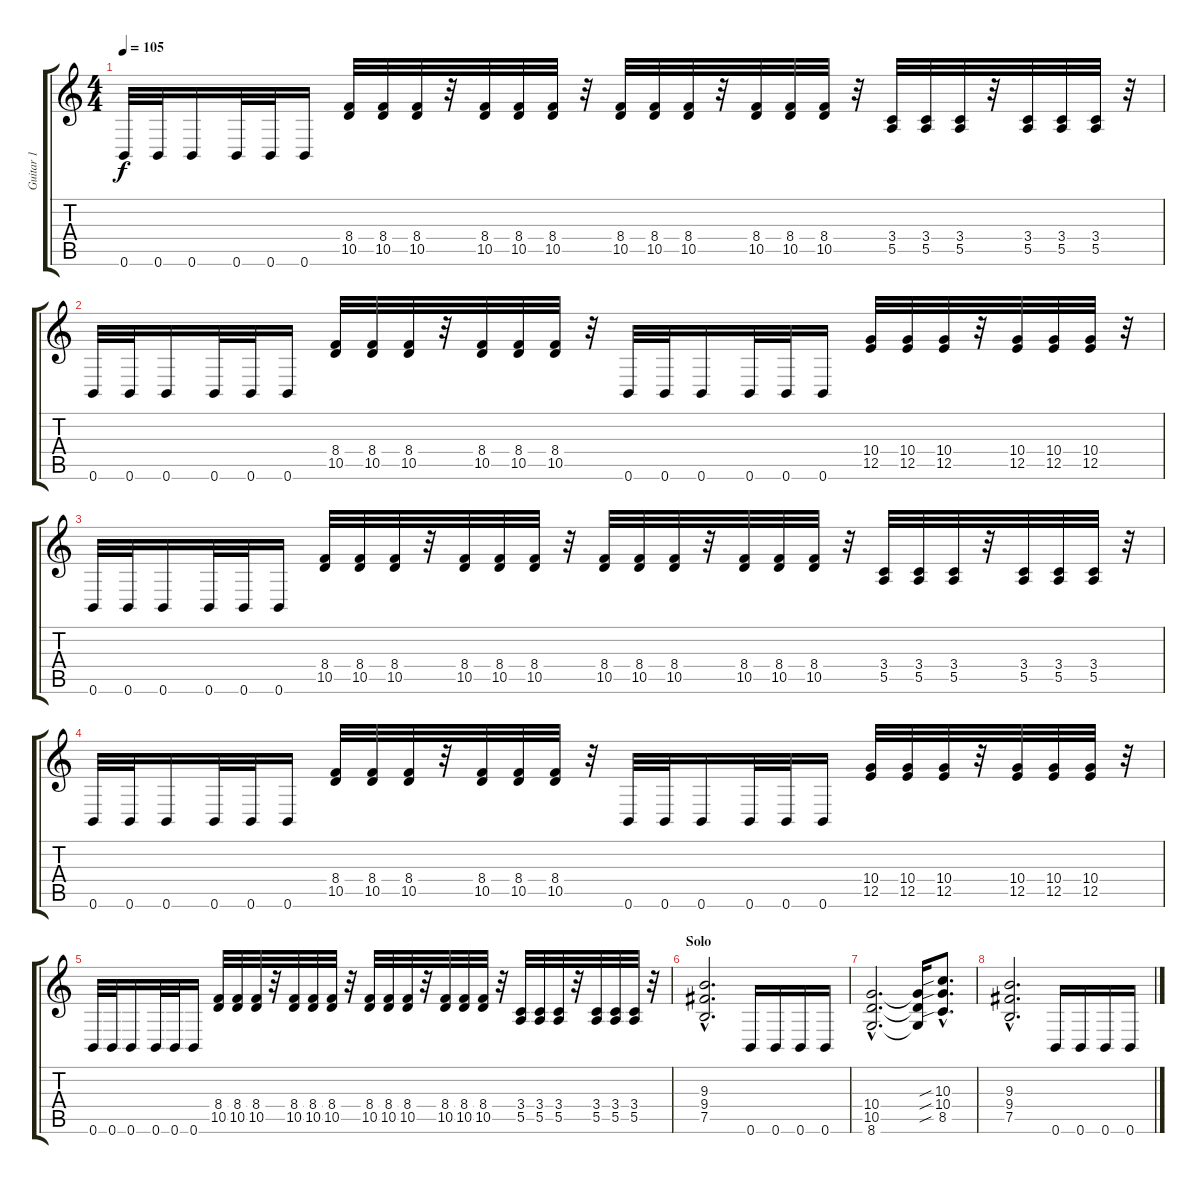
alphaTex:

\track ("Guitar 1" "Guitar 1") {instrument distortionguitar}
\staff {score tabs}
\tuning (B3 Gb3 D3 A2 E2 B1) {hide}
\ts (4 4)
\tempo 105
\clef g2
\ks c
0.6.32{dy f} 0.6.32 0.6.16 0.6.32 0.6.32 0.6.16 (8.4 10.5).32 (8.4 10.5).32 (8.4 10.5).32 r.32 (8.4 10.5).32 (8.4 10.5).32 (8.4 10.5).32 r.32 (8.4 10.5).32 (8.4 10.5).32 (8.4 10.5).32 r.32 (8.4 10.5).32 (8.4 10.5).32 (8.4 10.5).32 r.32 (3.4 5.5).32 (3.4 5.5).32 (3.4 5.5).32 r.32 (3.4 5.5).32 (3.4 5.5).32 (3.4 5.5).32 r.32 |
0.6.32 0.6.32 0.6.16 0.6.32 0.6.32 0.6.16 (8.4 10.5).32 (8.4 10.5).32 (8.4 10.5).32 r.32 (8.4 10.5).32 (8.4 10.5).32 (8.4 10.5).32 r.32 0.6.32 0.6.32 0.6.16 0.6.32 0.6.32 0.6.16 (10.4 12.5).32 (10.4 12.5).32 (10.4 12.5).32 r.32 (10.4 12.5).32 (10.4 12.5).32 (10.4 12.5).32 r.32 |
0.6.32 0.6.32 0.6.16 0.6.32 0.6.32 0.6.16 (8.4 10.5).32 (8.4 10.5).32 (8.4 10.5).32 r.32 (8.4 10.5).32 (8.4 10.5).32 (8.4 10.5).32 r.32 (8.4 10.5).32 (8.4 10.5).32 (8.4 10.5).32 r.32 (8.4 10.5).32 (8.4 10.5).32 (8.4 10.5).32 r.32 (3.4 5.5).32 (3.4 5.5).32 (3.4 5.5).32 r.32 (3.4 5.5).32 (3.4 5.5).32 (3.4 5.5).32 r.32 |
0.6.32 0.6.32 0.6.16 0.6.32 0.6.32 0.6.16 (8.4 10.5).32 (8.4 10.5).32 (8.4 10.5).32 r.32 (8.4 10.5).32 (8.4 10.5).32 (8.4 10.5).32 r.32 0.6.32 0.6.32 0.6.16 0.6.32 0.6.32 0.6.16 (10.4 12.5).32 (10.4 12.5).32 (10.4 12.5).32 r.32 (10.4 12.5).32 (10.4 12.5).32 (10.4 12.5).32 r.32 |
0.6.32 0.6.32 0.6.16 0.6.32 0.6.32 0.6.16 (8.4 10.5).32 (8.4 10.5).32 (8.4 10.5).32 r.32 (8.4 10.5).32 (8.4 10.5).32 (8.4 10.5).32 r.32 (8.4 10.5).32 (8.4 10.5).32 (8.4 10.5).32 r.32 (8.4 10.5).32 (8.4 10.5).32 (8.4 10.5).32 r.32 (3.4 5.5).32 (3.4 5.5).32 (3.4 5.5).32 r.32 (3.4 5.5).32 (3.4 5.5).32 (3.4 5.5).32 r.32 |
\section ("" "Solo")
(9.3{hac} 9.4{hac} 7.5{hac}).2{d} 0.6.16 0.6.16 0.6.16 0.6.16 |
(10.4{hac} 10.5{hac} 8.6{hac}).2{d} (10.4{t} 10.5{t} 8.6{t}).16 (10.3{sib hac} 10.4{sib hac} 8.5{sib hac}).8{d} |
(9.3{hac} 9.4{hac} 7.5{hac}).2{d} 0.6.16 0.6.16 0.6.16 0.6.16
